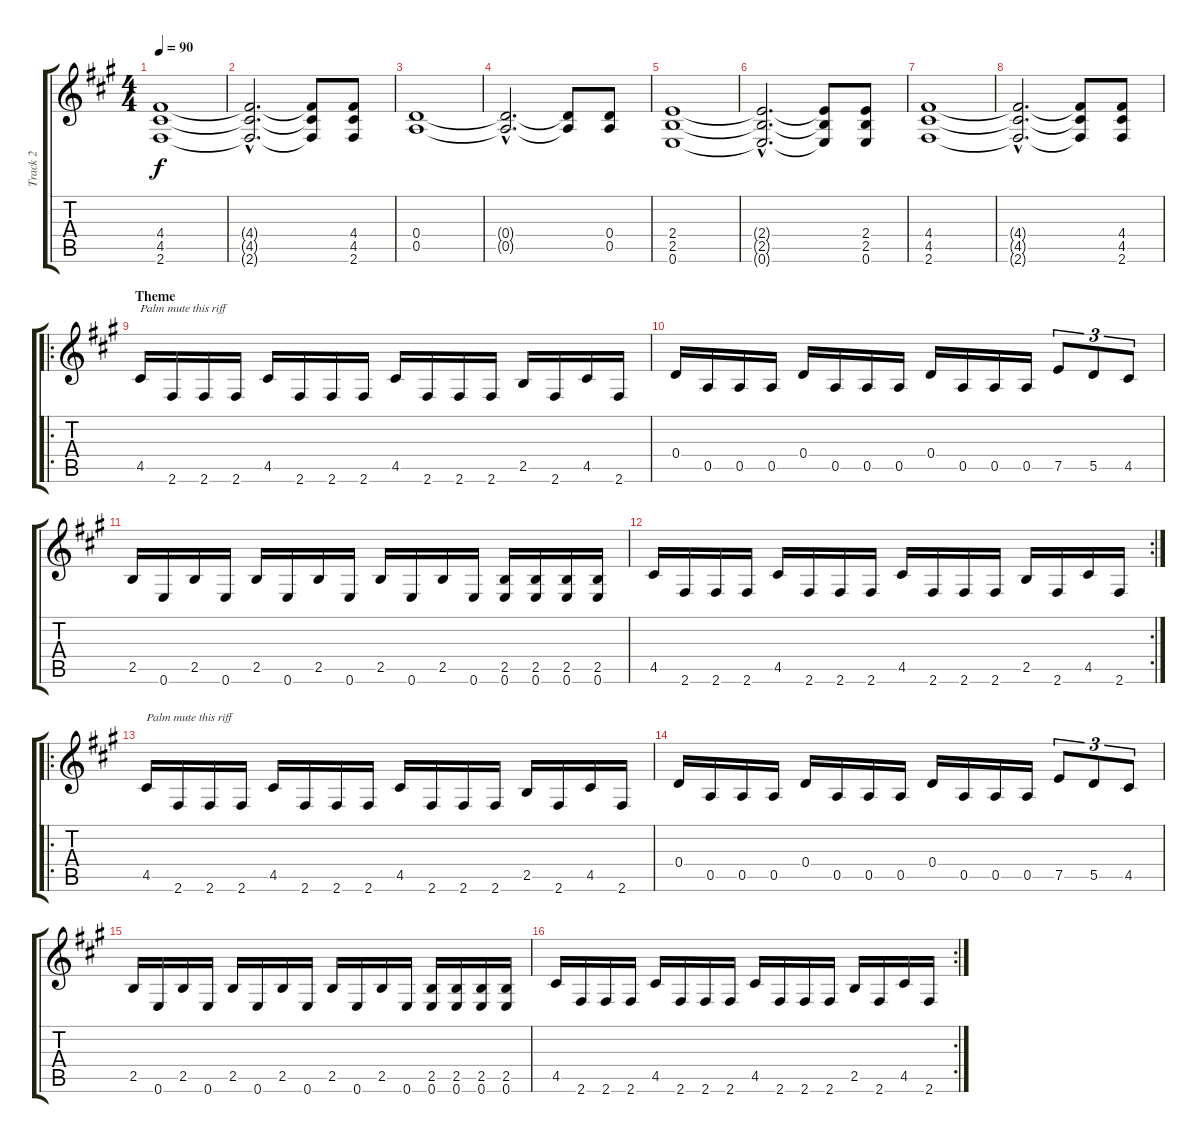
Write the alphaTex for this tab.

\track ("Track 2" "Track 2") {instrument distortionguitar}
\staff {score tabs}
\tuning (E4 B3 G3 D3 A2 E2) {hide}
\ts (4 4)
\tempo 90
\clef g2
\ks f#minor
(4.4 4.5 2.6).1{dy f} |
(4.4{hac t} 4.5{hac t} 2.6{hac t}).2{d} (4.4{t} 4.5{t} 2.6{t}).8 (4.4 4.5 2.6).8 |
(0.4 0.5).1 |
(0.4{hac t} 0.5{hac t}).2{d} (0.4{t} 0.5{t}).8 (0.4 0.5).8 |
(2.4 2.5 0.6).1 |
(2.4{hac t} 2.5{hac t} 0.6{hac t}).2{d} (2.4{t} 2.5{t} 0.6{t}).8 (2.4 2.5 0.6).8 |
(4.4 4.5 2.6).1 |
(4.4{hac t} 4.5{hac t} 2.6{hac t}).2{d} (4.4{t} 4.5{t} 2.6{t}).8 (4.4 4.5 2.6).8 |
\ro
\section ("" "Theme")
4.5.16{txt "Palm mute this riff"} 2.6.16 2.6.16 2.6.16 4.5.16 2.6.16 2.6.16 2.6.16 4.5.16 2.6.16 2.6.16 2.6.16 2.5.16 2.6.16 4.5.16 2.6.16 |
0.4.16 0.5.16 0.5.16 0.5.16 0.4.16 0.5.16 0.5.16 0.5.16 0.4.16 0.5.16 0.5.16 0.5.16 7.5.8{tu (3 2)} 5.5.8{tu (3 2)} 4.5.8{tu (3 2)} |
2.5.16 0.6.16 2.5.16 0.6.16 2.5.16 0.6.16 2.5.16 0.6.16 2.5.16 0.6.16 2.5.16 0.6.16 (2.5 0.6).16 (2.5 0.6).16 (2.5 0.6).16 (2.5 0.6).16 |
\rc 2
4.5.16 2.6.16 2.6.16 2.6.16 4.5.16 2.6.16 2.6.16 2.6.16 4.5.16 2.6.16 2.6.16 2.6.16 2.5.16 2.6.16 4.5.16 2.6.16 |
\ro
4.5.16{txt "Palm mute this riff"} 2.6.16 2.6.16 2.6.16 4.5.16 2.6.16 2.6.16 2.6.16 4.5.16 2.6.16 2.6.16 2.6.16 2.5.16 2.6.16 4.5.16 2.6.16 |
0.4.16 0.5.16 0.5.16 0.5.16 0.4.16 0.5.16 0.5.16 0.5.16 0.4.16 0.5.16 0.5.16 0.5.16 7.5.8{tu (3 2)} 5.5.8{tu (3 2)} 4.5.8{tu (3 2)} |
2.5.16 0.6.16 2.5.16 0.6.16 2.5.16 0.6.16 2.5.16 0.6.16 2.5.16 0.6.16 2.5.16 0.6.16 (2.5 0.6).16 (2.5 0.6).16 (2.5 0.6).16 (2.5 0.6).16 |
\rc 2
4.5.16 2.6.16 2.6.16 2.6.16 4.5.16 2.6.16 2.6.16 2.6.16 4.5.16 2.6.16 2.6.16 2.6.16 2.5.16 2.6.16 4.5.16 2.6.16
